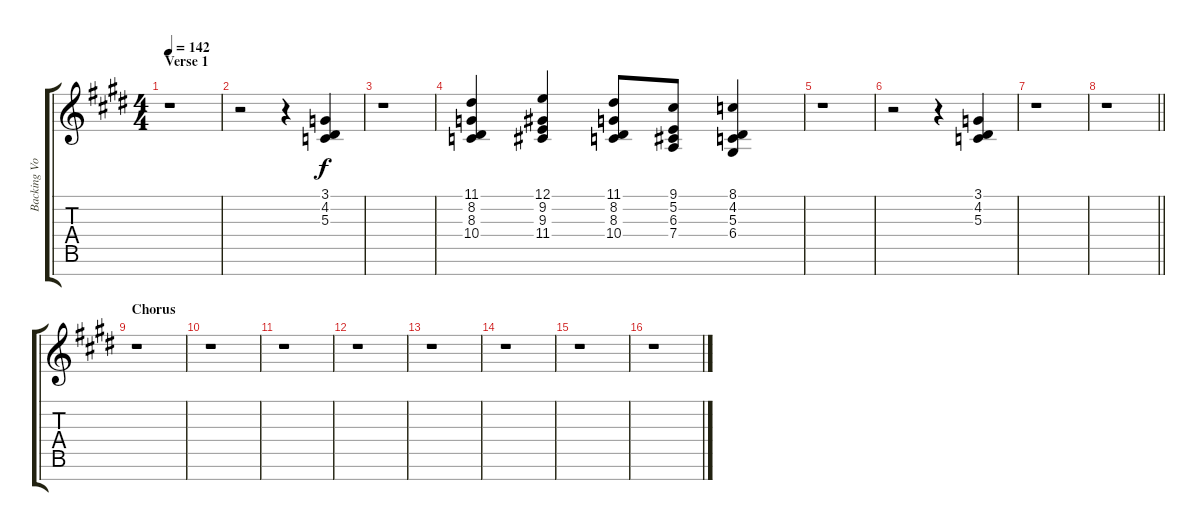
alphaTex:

\track ("Backing Vocals" "Backing Vo") {instrument clarinet}
\staff {score tabs}
\tuning (E4 B3 G3 D3 A2 E2 B1) {hide}
\ts (4 4)
\section ("" "Verse 1")
\tempo 142
\clef g2
\ks c#minor
r.1{dy f} |
r.2 r.4 (3.1 4.2 5.3).4 |
r.1 |
(11.1 8.2 8.3 10.4).4 (12.1 9.2 9.3 11.4).4 (11.1 8.2 8.3 10.4).8 (9.1 5.2 6.3 7.4).8 (8.1 4.2 5.3 6.4).4 |
r.1 |
r.2 r.4 (3.1 4.2 5.3).4 |
r.1 |
\barLineRight lightlight
r.1 |
\section ("" "Chorus")
r.1 |
r.1 |
r.1 |
r.1 |
r.1 |
r.1 |
r.1 |
r.1
